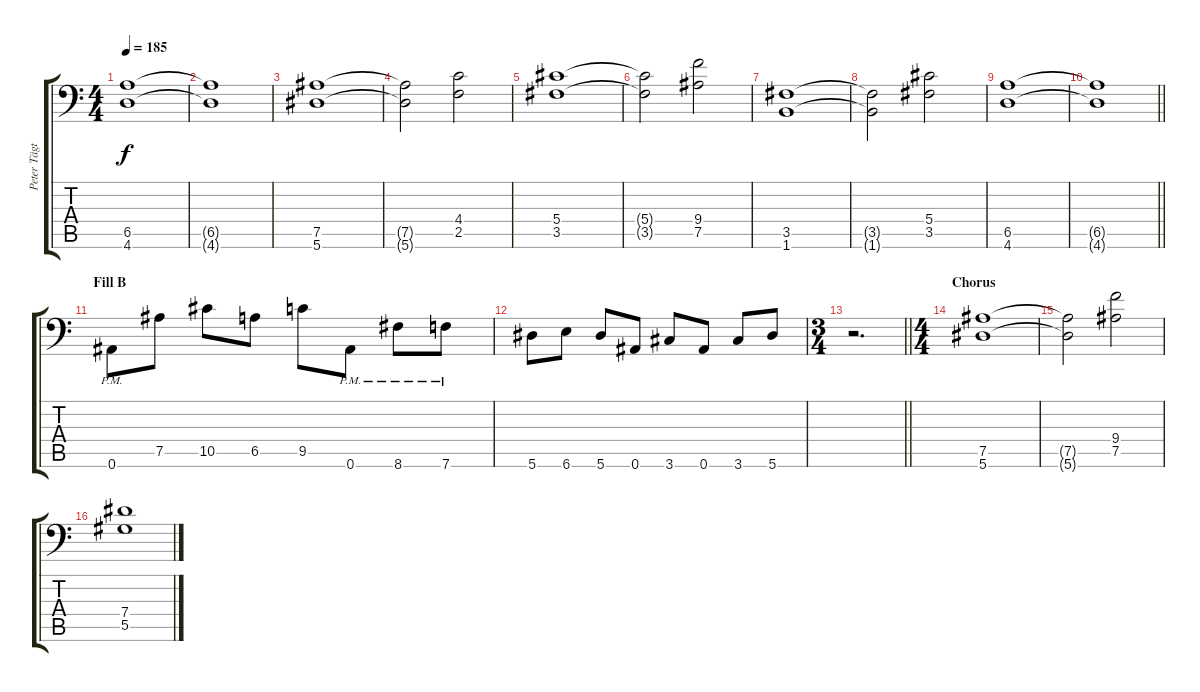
\track ("Peter Tägtgren " "Peter Tägt") {instrument distortionguitar}
\staff {score tabs}
\tuning (Bb3 F3 Db3 Ab2 Eb2 Bb1) {hide}
\ts (4 4)
\tempo 185
\clef f4
\ks c
(6.5 4.6).1{dy f} |
(6.5{t} 4.6{t}).1 |
(7.5 5.6).1 |
(7.5{t} 5.6{t}).2 (4.4 2.5).2 |
(5.4 3.5).1 |
(5.4{t} 3.5{t}).2 (9.4 7.5).2 |
(3.5 1.6).1 |
(3.5{t} 1.6{t}).2 (5.4 3.5).2 |
(6.5 4.6).1 |
\barLineRight lightlight
(6.5{t} 4.6{t}).1 |
\section ("" "Fill B")
0.6{pm}.8 7.5.8 10.5.8 6.5.8 9.5.8 0.6{pm}.8 8.6{pm}.8 7.6{pm}.8 |
5.6.8 6.6.8 5.6.8 0.6.8 3.6.8 0.6.8 3.6.8 5.6.8 |
\ts (3 4)
\barLineRight lightlight
r.2{d} |
\ts (4 4)
\section ("" "Chorus")
(7.5 5.6).1 |
(7.5{t} 5.6{t}).2 (9.4 7.5).2 |
(7.4 5.5).1
